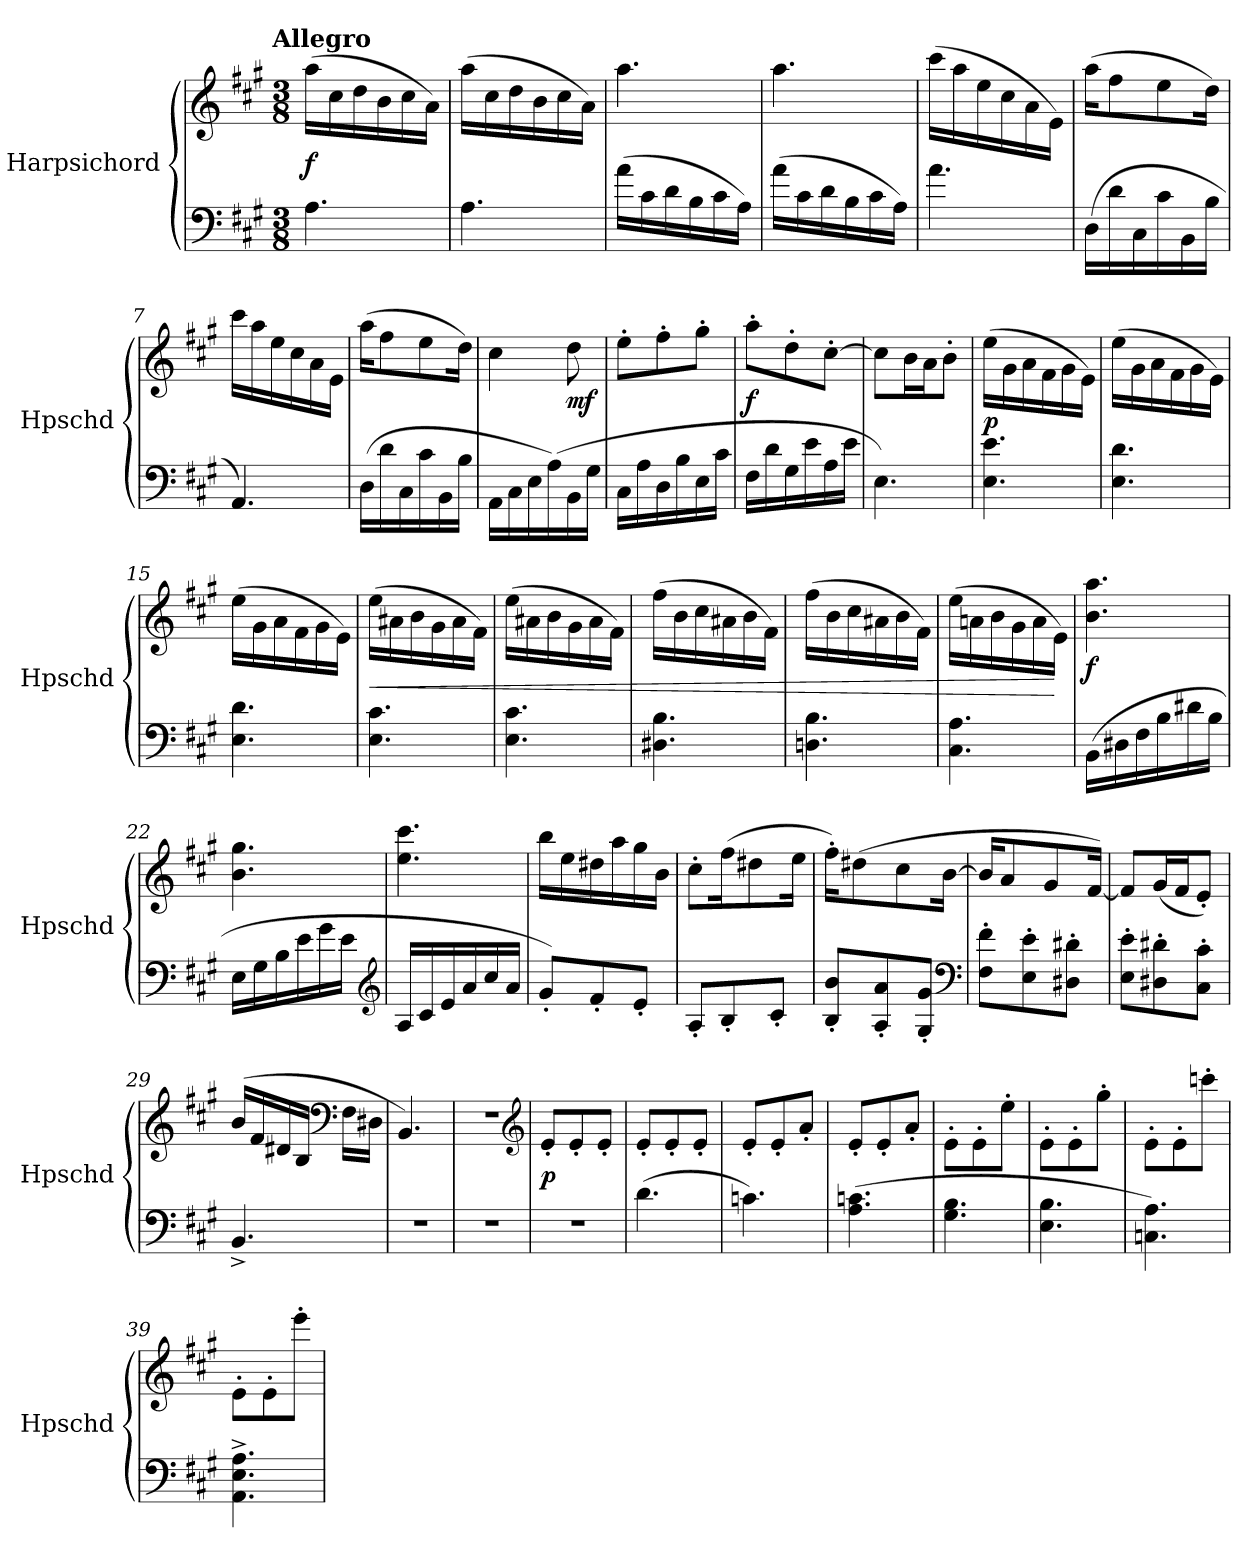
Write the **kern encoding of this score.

**kern	**kern	**dynam
*part1	*part1	*part1
*staff2	*staff1	*staff1/2
*I"Harpsichord	*	*
*I'Hpschd	*	*
*clefF4	*clefG2	*
*k[f#c#g#]	*k[f#c#g#]	*
!!LO:TX:omd:t=Allegro
*M3/8	*M3/8	*
*MM132	*MM132	*
=1	=1	=1
4.A\	(16aa\LL	f
.	16cc#\	.
.	16dd\	.
.	16b\	.
.	16cc#\	.
.	16a\JJ)	.
=2	=2	=2
4.A\	(16aa\LL	.
.	16cc#\	.
.	16dd\	.
.	16b\	.
.	16cc#\	.
.	16a\JJ)	.
=3	=3	=3
(16a\LL	4.aa\	.
16c#\	.	.
16d\	.	.
16B\	.	.
16c#\	.	.
16A\JJ)	.	.
=4	=4	=4
(16a\LL	4.aa\	.
16c#\	.	.
16d\	.	.
16B\	.	.
16c#\	.	.
16A\JJ)	.	.
=5	=5	=5
4.a\	(16ccc#\LL	.
.	16aa\	.
.	16ee\	.
.	16cc#\	.
.	16a\	.
.	16e\JJ)	.
=6	=6	=6
(16D\LL	(16aa\KL	.
16d\	8ff#\	.
16C#\	.	.
16c#\	8ee\	.
16BB\	.	.
16B\JJ	16dd\Jk)	.
=7	=7	=7
4.AA/)	16ccc#\LL	.
.	16aa\	.
.	16ee\	.
.	16cc#\	.
.	16a\	.
.	16e\JJ	.
=8	=8	=8
(16D\LL	(16aa\KL	.
16d\	8ff#\	.
16C#\	.	.
16c#\	8ee\	.
16BB\	.	.
16B\JJ	16dd\Jk)	.
=9	=9	=9
16AA\LL	4cc#\	.
16C#\	.	.
16E\	.	.
(16A\)	.	.
16BB\	8dd\	mf
16G#\JJ	.	.
=10	=10	=10
16C#\LL	8ee'\L	.
16A\	.	.
16D\	8ff#'\	.
16B\	.	.
16E\	8gg#'\J	.
16c#\JJ	.	.
=11	=11	=11
16F#\LL	8aa'\L	f
16d\	.	.
16G#\	8dd'\	.
16e\	.	.
16A\	[8cc#'\J	.
16e\JJ	.	.
=12	=12	=12
4.E\)	8cc#\L]	.
.	16b\L	.
.	16a\J	.
.	8b'\J	.
=13	=13	=13
4.E\ 4.e\	(16ee\LL	p
.	16g#\	.
.	16a\	.
.	16f#\	.
.	16g#\	.
.	16e\JJ)	.
=14	=14	=14
4.E\ 4.d\	(16ee\LL	.
.	16g#\	.
.	16a\	.
.	16f#\	.
.	16g#\	.
.	16e\JJ)	.
=15	=15	=15
4.E\ 4.d\	(16ee\LL	.
.	16g#\	.
.	16a\	.
.	16f#\	.
.	16g#\	.
.	16e\JJ)	.
=16	=16	=16
!	!	!LO:HP:b
4.E\ 4.c#\	(16ee\LL	<
.	16a#X\	.
.	16b\	.
.	16g#\	.
.	16a#\	.
.	16f#\JJ)	.
=17	=17	=17
4.E\ 4.c#\	(16ee\LL	.
.	16a#X\	.
.	16b\	.
.	16g#\	.
.	16a#\	.
.	16f#\JJ)	.
=18	=18	=18
4.D#X\ 4.B\	(16ff#\LL	.
.	16b\	.
.	16cc#\	.
.	16a#X\	.
.	16b\	.
.	16f#\JJ)	.
=19	=19	=19
4.Dn\ 4.B\	(16ff#\LL	.
.	16b\	.
.	16cc#\	.
.	16a#X\	.
.	16b\	.
.	16f#\JJ)	.
=20	=20	=20
4.C#\ 4.A\	(16ee\LL	.
.	16an\	.
.	16b\	.
.	16g#\	.
.	16a\	.
.	16e\JJ)	[
=21	=21	=21
(16BB\LL	4.b\ 4.aa\	f
16D#X\	.	.
16F#\	.	.
16B\	.	.
16d#X\	.	.
16B\JJ	.	.
=22	=22	=22
16E\LL	4.b\ 4.gg#\	.
16G#\	.	.
16B\	.	.
16e\	.	.
16g#\	.	.
16e\JJ	.	.
*clefG2	*	*
=23	=23	=23
16A/LL	4.ee\ 4.ccc#\	.
16c#/	.	.
16e/	.	.
16a/	.	.
16cc#/	.	.
16a/JJ	.	.
=24	=24	=24
8g#'/L)	16bb\LL	.
.	16ee\	.
8f#'/	16dd#X\	.
.	16aa\	.
8e'/J	16gg#\	.
.	16b\JJ	.
=25	=25	=25
8A'/L	8cc#'\L	.
8B'/	(16ff#\K	.
.	8dd#X\	.
8c#'/J	.	.
.	16ee\Jk	.
=26	=26	=26
8B'/ 8b'/L	16ff#'\KL)	.
.	(8dd#X\	.
8A'/ 8a'/	.	.
.	8cc#\	.
8G#'/ 8g#'/J	.	.
.	[16b\Jk	.
*clefF4	*	*
=27	=27	=27
8F#'\ 8f#'\L	16b/KL]	.
.	8a/	.
8E'\ 8e'\	.	.
.	8g#/	.
8D#X'\ 8d#X'\J	.	.
.	[16f#/Jk)	.
=28	=28	=28
8E'\ 8e'\L	8f#/L]	.
8D#X'\ 8d#X'\	(16g#/L	.
.	16f#/J	.
8C#'\ 8c#'\J	8e'/J)	.
=29	=29	=29
4.BB^/	(16b/LL	.
.	16f#/	.
.	16d#X/	.
.	16B/JJ	.
*	*clefF4	*
.	16F#\LL	.
.	16D#X\JJ	.
=30	=30	=30
4.r	4.BB/)	.
=31	=31	=31
4.r	4.r	.
*	*clefG2	*
=32	=32	=32
4.r	8e'/L	p
.	8e'/	.
.	8e'/J	.
=33	=33	=33
(4.d\	8e'/L	.
.	8e'/	.
.	8e'/J	.
=34	=34	=34
4.cn\)	8e'/L	.
.	8e'/	.
.	8a'/J	.
=35	=35	=35
(4.A\ 4.cn\	8e'/L	.
.	8e'/	.
.	8a'/J	.
=36	=36	=36
4.G#\ 4.B\	8e'\L	.
.	8e'\	.
.	8ee'\J	.
=37	=37	=37
4.E\ 4.B\	8e'\L	.
.	8e'\	.
.	8gg#'\J	.
=38	=38	=38
4.Cn\ 4.A\)	8e'\L	.
.	8e'\	.
.	8cccn'\J	.
=39	=39	=39
4.AA^\ 4.E^\ 4.A^\	8e'\L	.
.	8e'\	.
.	8eee'\J	.
=	=	=
*-	*-	*-
